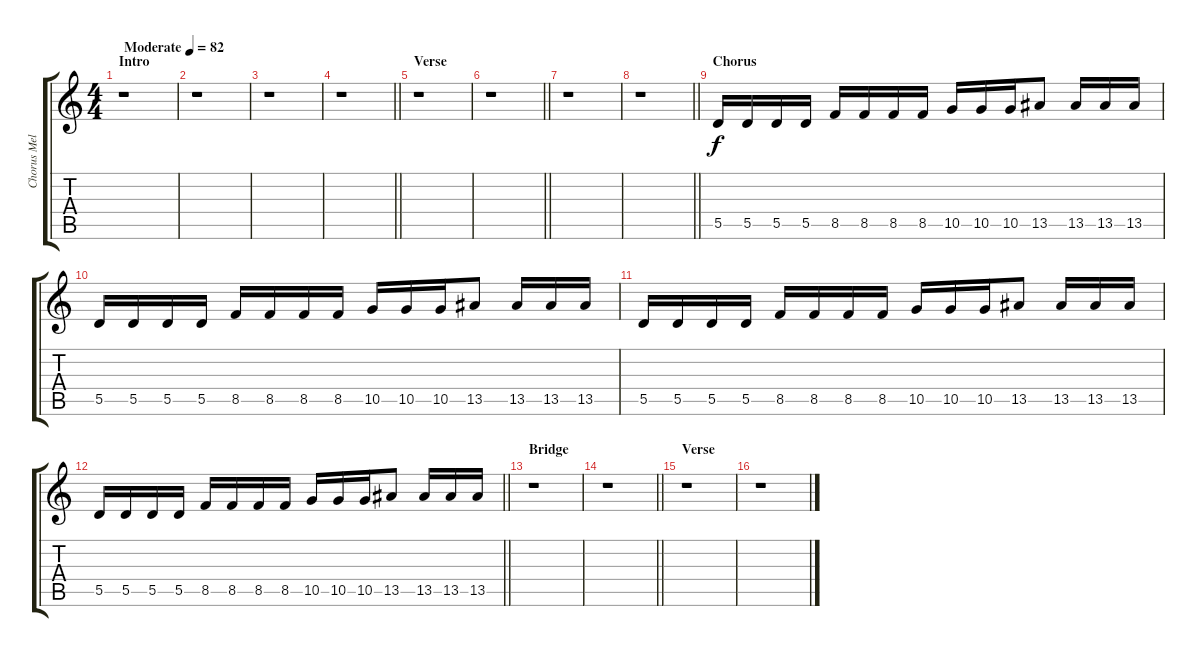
\track ("Chorus Melody" "Chorus Mel") {instrument overdrivenguitar}
\staff {score tabs}
\tuning (E4 B3 G3 D3 A2 E2) {hide}
\ts (4 4)
\section ("" "Intro")
\tempo (82 "Moderate")
\clef g2
\ks c
r.1{dy f instrument overdrivenguitar} |
r.1 |
r.1 |
\barLineRight lightlight
r.1 |
\section ("" "Verse")
r.1 |
\barLineRight lightlight
r.1 |
r.1 |
\barLineRight lightlight
r.1 |
\section ("" "Chorus")
5.5.16 5.5.16 5.5.16 5.5.16 8.5.16 8.5.16 8.5.16 8.5.16 10.5.16 10.5.16 10.5.16 13.5.8 13.5.16 13.5.16 13.5.16 |
5.5.16 5.5.16 5.5.16 5.5.16 8.5.16 8.5.16 8.5.16 8.5.16 10.5.16 10.5.16 10.5.16 13.5.8 13.5.16 13.5.16 13.5.16 |
5.5.16 5.5.16 5.5.16 5.5.16 8.5.16 8.5.16 8.5.16 8.5.16 10.5.16 10.5.16 10.5.16 13.5.8 13.5.16 13.5.16 13.5.16 |
\barLineRight lightlight
5.5.16 5.5.16 5.5.16 5.5.16 8.5.16 8.5.16 8.5.16 8.5.16 10.5.16 10.5.16 10.5.16 13.5.8 13.5.16 13.5.16 13.5.16 |
\section ("" "Bridge")
r.1 |
\barLineRight lightlight
r.1 |
\section ("" "Verse")
r.1 |
r.1
